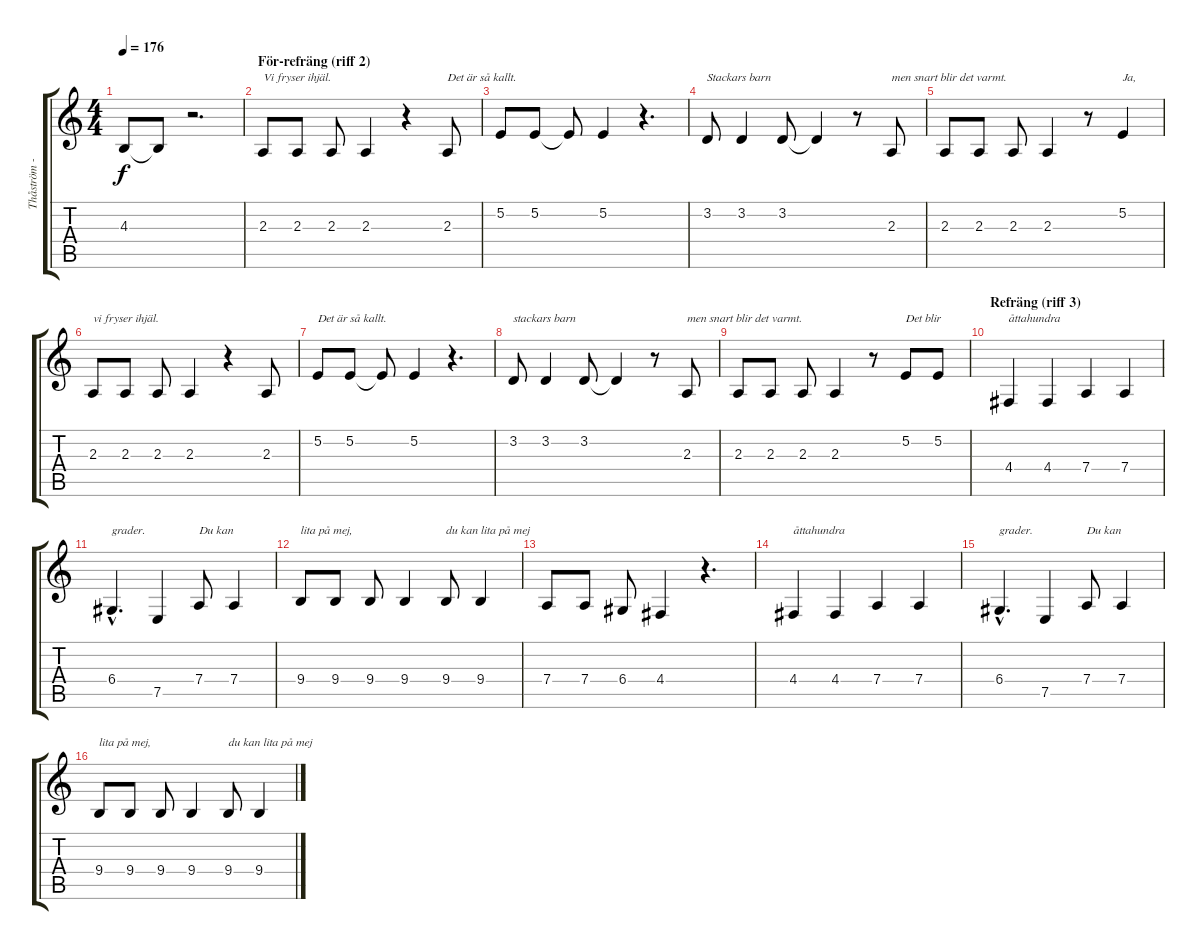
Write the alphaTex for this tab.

\track ("Thåström - Sång" "Thåström -") {instrument lead6voice}
\staff {score tabs}
\tuning (E4 B3 G3 D3 A2 E2) {hide}
\ts (4 4)
\tempo 176
\clef g2
\ks c
4.3{t}.8{dy f} 4.3{t}.8 r.2{d} |
\section ("" "För-refräng (riff 2)")
2.3.8{txt "Vi fryser ihjäl."} 2.3.8 2.3.8 2.3.4 r.4 2.3.8{txt "Det är så kallt."} |
5.2.8 5.2.8 5.2{t}.8 5.2.4 r.4{d} |
3.2.8{txt "Stackars barn"} 3.2.4 3.2.8 3.2{t}.4 r.8 2.3.8{txt "men snart blir det varmt."} |
2.3.8 2.3.8 2.3.8 2.3.4 r.8 5.2.4{txt "Ja,"} |
2.3.8{txt "vi fryser ihjäl."} 2.3.8 2.3.8 2.3.4 r.4 2.3.8 |
5.2.8{txt "Det är så kallt."} 5.2.8 5.2{t}.8 5.2.4 r.4{d} |
3.2.8{txt "stackars barn"} 3.2.4 3.2.8 3.2{t}.4 r.8 2.3.8{txt "men snart blir det varmt."} |
2.3.8 2.3.8 2.3.8 2.3.4 r.8 5.2.8{txt "Det blir"} 5.2.8 |
\section ("" "Refräng (riff 3)")
4.4.4{txt "åttahundra "} 4.4.4 7.4.4 7.4.4 |
6.4{hac}.4{d txt "grader."} 7.5.4 7.4.8{txt "Du kan"} 7.4.4 |
9.4.8{txt "lita på mej, "} 9.4.8 9.4.8 9.4.4 9.4.8{txt "du kan lita på mej"} 9.4.4 |
7.4.8 7.4.8 6.4.8 4.4.4 r.4{d} |
4.4.4{txt "åttahundra "} 4.4.4 7.4.4 7.4.4 |
6.4{hac}.4{d txt "grader."} 7.5.4 7.4.8{txt "Du kan"} 7.4.4 |
9.4.8{txt "lita på mej, "} 9.4.8 9.4.8 9.4.4 9.4.8{txt "du kan lita på mej"} 9.4.4
